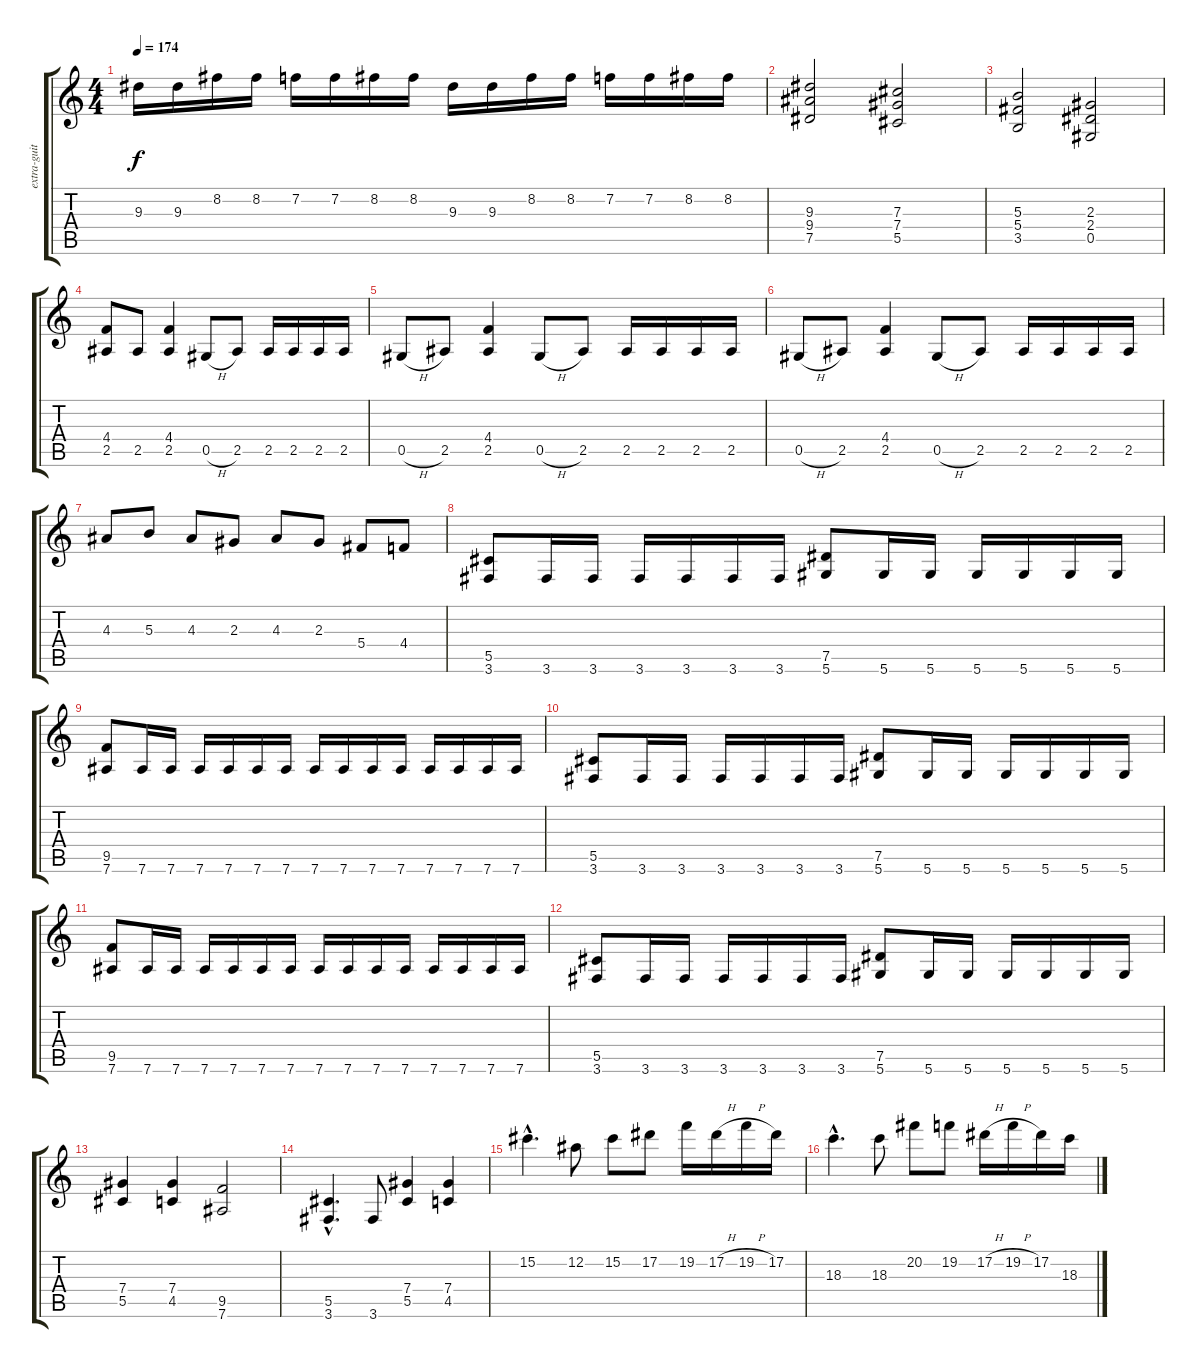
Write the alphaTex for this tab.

\track ("extra-guitar" "extra-guit") {instrument distortionguitar}
\staff {score tabs}
\tuning (Eb4 Bb3 Gb3 Db3 Ab2 Eb2) {hide}
\ts (4 4)
\tempo 174
\clef g2
\ks c
9.3.16{dy f} 9.3.16 8.2.16 8.2.16 7.2.16 7.2.16 8.2.16 8.2.16 9.3.16 9.3.16 8.2.16 8.2.16 7.2.16 7.2.16 8.2.16 8.2.16 |
(9.3 9.4 7.5).2 (7.3 7.4 5.5).2 |
(5.3 5.4 3.5).2 (2.3 2.4 0.5).2 |
(4.4 2.5).8 2.5.8 (4.4 2.5).4 0.5{h}.8 2.5.8 2.5.16 2.5.16 2.5.16 2.5.16 |
0.5{h}.8 2.5.8 (4.4 2.5).4 0.5{h}.8 2.5.8 2.5.16 2.5.16 2.5.16 2.5.16 |
0.5{h}.8 2.5.8 (4.4 2.5).4 0.5{h}.8 2.5.8 2.5.16 2.5.16 2.5.16 2.5.16 |
4.3.8 5.3.8 4.3.8 2.3.8 4.3.8 2.3.8 5.4.8 4.4.8 |
(5.5 3.6).8 3.6.16 3.6.16 3.6.16 3.6.16 3.6.16 3.6.16 (7.5 5.6).8 5.6.16 5.6.16 5.6.16 5.6.16 5.6.16 5.6.16 |
(9.5 7.6).8 7.6.16 7.6.16 7.6.16 7.6.16 7.6.16 7.6.16 7.6.16 7.6.16 7.6.16 7.6.16 7.6.16 7.6.16 7.6.16 7.6.16 |
(5.5 3.6).8 3.6.16 3.6.16 3.6.16 3.6.16 3.6.16 3.6.16 (7.5 5.6).8 5.6.16 5.6.16 5.6.16 5.6.16 5.6.16 5.6.16 |
(9.5 7.6).8 7.6.16 7.6.16 7.6.16 7.6.16 7.6.16 7.6.16 7.6.16 7.6.16 7.6.16 7.6.16 7.6.16 7.6.16 7.6.16 7.6.16 |
(5.5 3.6).8 3.6.16 3.6.16 3.6.16 3.6.16 3.6.16 3.6.16 (7.5 5.6).8 5.6.16 5.6.16 5.6.16 5.6.16 5.6.16 5.6.16 |
(7.4 5.5).4 (7.4 4.5).4 (9.5 7.6).2 |
(5.5{hac} 3.6{hac}).4{d} 3.6.8 (7.4 5.5).4 (7.4 4.5).4 |
15.2{hac}.4{d} 12.2.8 15.2.8 17.2.8 19.2.16 17.2{h}.16 19.2{h}.16 17.2.16 |
18.3{hac}.4{d} 18.3.8 20.2.8 19.2.8 17.2{h}.16 19.2{h}.16 17.2.16 18.3.16
